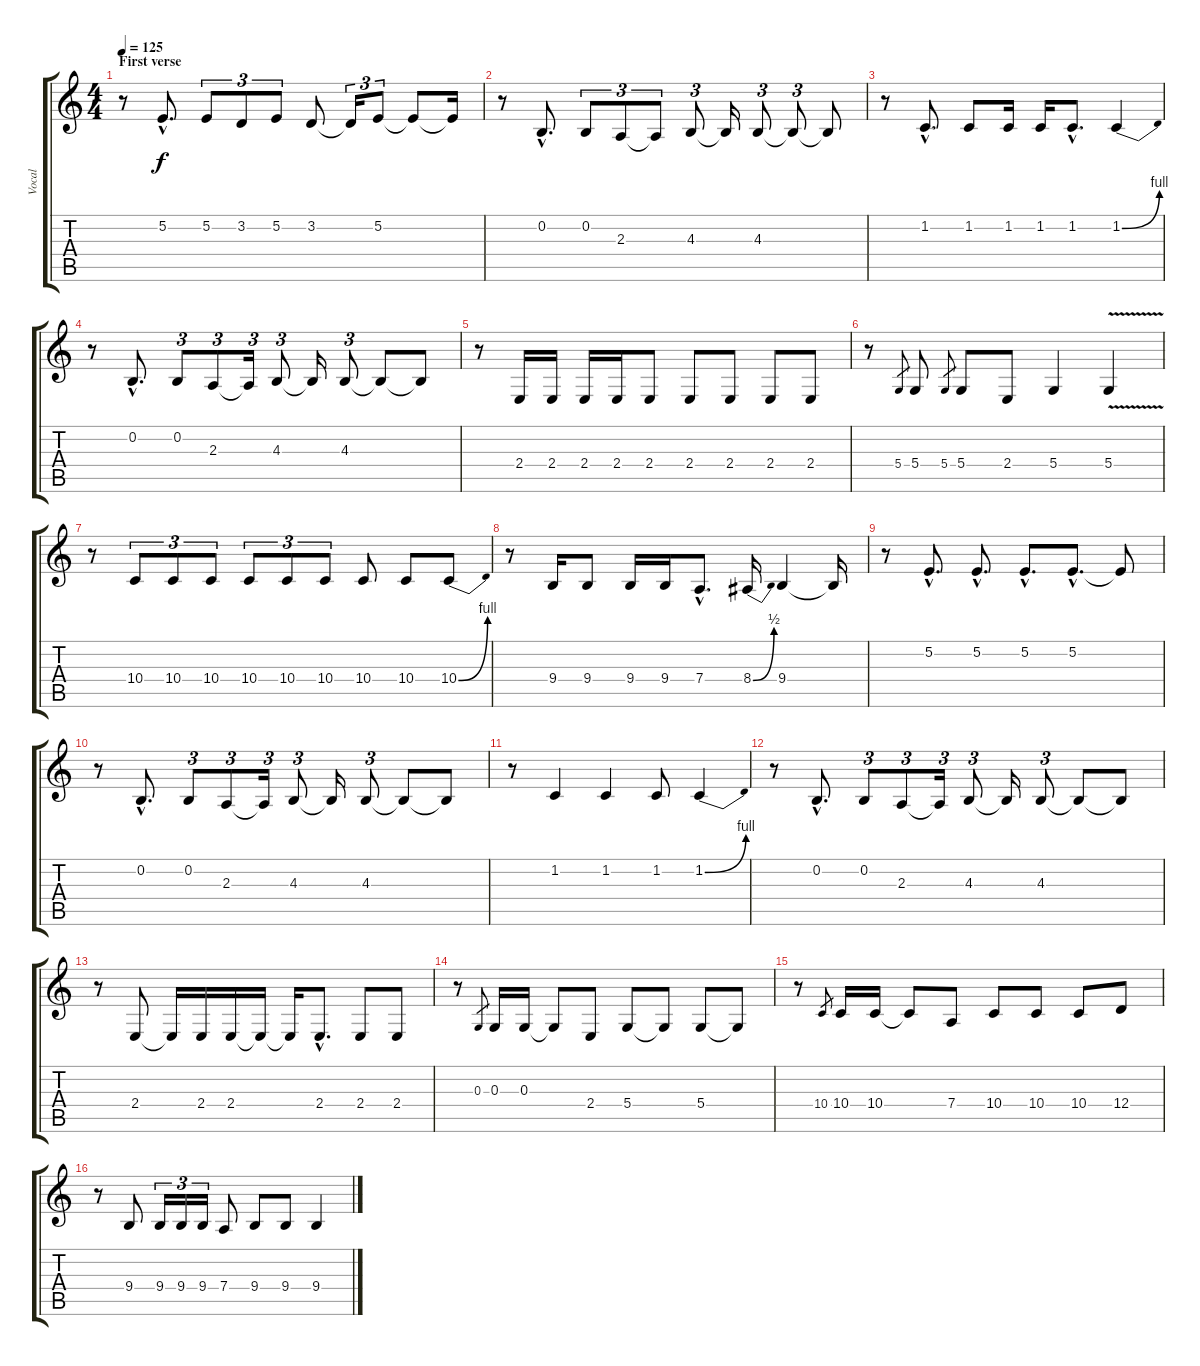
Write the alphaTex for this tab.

\track ("Vocal" "Vocal") {instrument harmonica}
\staff {score tabs}
\tuning (E4 B3 G3 D3 A2 E2) {hide}
\ts (4 4)
\section ("" "First verse")
\tempo 125
\clef g2
\ks c
r.8{dy f} 5.2{hac}.8{d} 5.2.8{tu (3 2)} 3.2.8{tu (3 2)} 5.2.8{tu (3 2)} 3.2.8 3.2{t}.16{tu (3 2)} 5.2.8{tu (3 2)} 5.2{t}.8 5.2{t}.16 |
r.8 0.2{hac}.8{d} 0.2.8{tu (3 2)} 2.3.8{tu (3 2)} 2.3{t}.8{tu (3 2)} 4.3.8{tu (3 2)} 4.3{t}.16 4.3.8{tu (3 2)} 4.3{t}.8{tu (3 2)} 4.3{t}.8 |
r.8 1.2{hac}.8{d} 1.2.8 1.2.16 1.2.16 1.2{hac}.8{d} 1.2{be (bend 0 0 60 4)}.4 |
r.8 0.2{hac}.8{d} 0.2.8{tu (3 2)} 2.3.8{tu (3 2)} 2.3{t}.16{tu (3 2)} 4.3.8{tu (3 2)} 4.3{t}.16 4.3.8{tu (3 2)} 4.3{t}.8 4.3{t}.8 |
r.8 2.4.16 2.4.16 2.4.16 2.4.16 2.4.8 2.4.8 2.4.8 2.4.8 2.4.8 |
r.8 5.4.8{gr} 5.4.8 5.4.8{gr} 5.4.8 2.4.8 5.4.4 5.4{v}.4 |
r.8 10.4.8{tu (3 2)} 10.4.8{tu (3 2)} 10.4.8{tu (3 2)} 10.4.8{tu (3 2)} 10.4.8{tu (3 2)} 10.4.8{tu (3 2)} 10.4.8 10.4.8 10.4{be (bend 0 0 60 4)}.8 |
r.8 9.4.16 9.4.8 9.4.16 9.4.16 7.4{hac}.8{d} 8.4{be (bend 0 0 60 2)}.16 9.4.4 9.4{t}.16 |
r.8 5.2{hac}.8{d} 5.2{hac}.8{d} 5.2{hac}.8{d} 5.2{hac}.8{d} 5.2{t}.8 |
r.8 0.2{hac}.8{d} 0.2.8{tu (3 2)} 2.3.8{tu (3 2)} 2.3{t}.16{tu (3 2)} 4.3.8{tu (3 2)} 4.3{t}.16 4.3.8{tu (3 2)} 4.3{t}.8 4.3{t}.8 |
r.8 1.2.4 1.2.4 1.2.8 1.2{be (bend 0 0 60 4)}.4 |
r.8 0.2{hac}.8{d} 0.2.8{tu (3 2)} 2.3.8{tu (3 2)} 2.3{t}.16{tu (3 2)} 4.3.8{tu (3 2)} 4.3{t}.16 4.3.8{tu (3 2)} 4.3{t}.8 4.3{t}.8 |
r.8 2.4.8 2.4{t}.16 2.4.16 2.4.16 2.4{t}.16 2.4{t}.16 2.4{hac}.8{d} 2.4.8 2.4.8 |
r.8 0.3.8{gr} 0.3.16 0.3.16 0.3{t}.8 2.4.8 5.4.8 5.4{t}.8 5.4.8 5.4{t}.8 |
r.8 10.4.8{gr} 10.4.16 10.4.16 10.4{t}.8 7.4.8 10.4.8 10.4.8 10.4.8 12.4.8 |
r.8 9.4.8 9.4.16{tu (3 2)} 9.4.16{tu (3 2)} 9.4.16{tu (3 2)} 7.4.8 9.4.8 9.4.8 9.4.4
